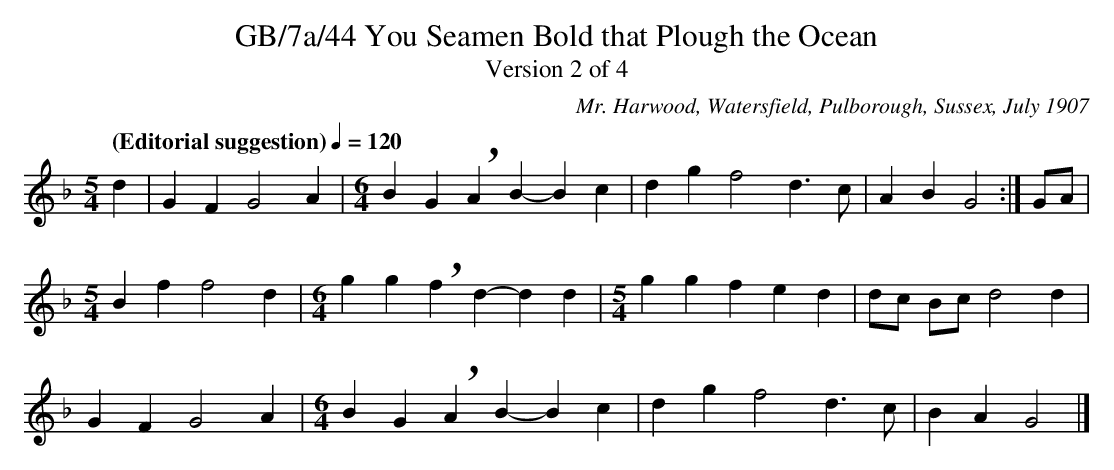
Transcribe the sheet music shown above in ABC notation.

X:1
T:GB/7a/44 You Seamen Bold that Plough the Ocean
T:Version 2 of 4
C:Mr. Harwood, Watersfield, Pulborough, Sussex, July 1907
L:1/4
Q:"(Editorial suggestion)" 1/4=120
M:5/4
K:Gdor
d | G F G2 A |[M:6/4] B G !breath!A B- B c | d g f2 d3/2 c/ | A B G2 :| G/A/ |$
[M:5/4] B f f2 d |[M:6/4] g g !breath!f d- d d |[M:5/4] g g f e d | d/c/ B/c/ d2 d |$
G F G2 A |[M:6/4] B G !breath!A B- B c | d g f2 d3/2 c/ | B A G2 |]
